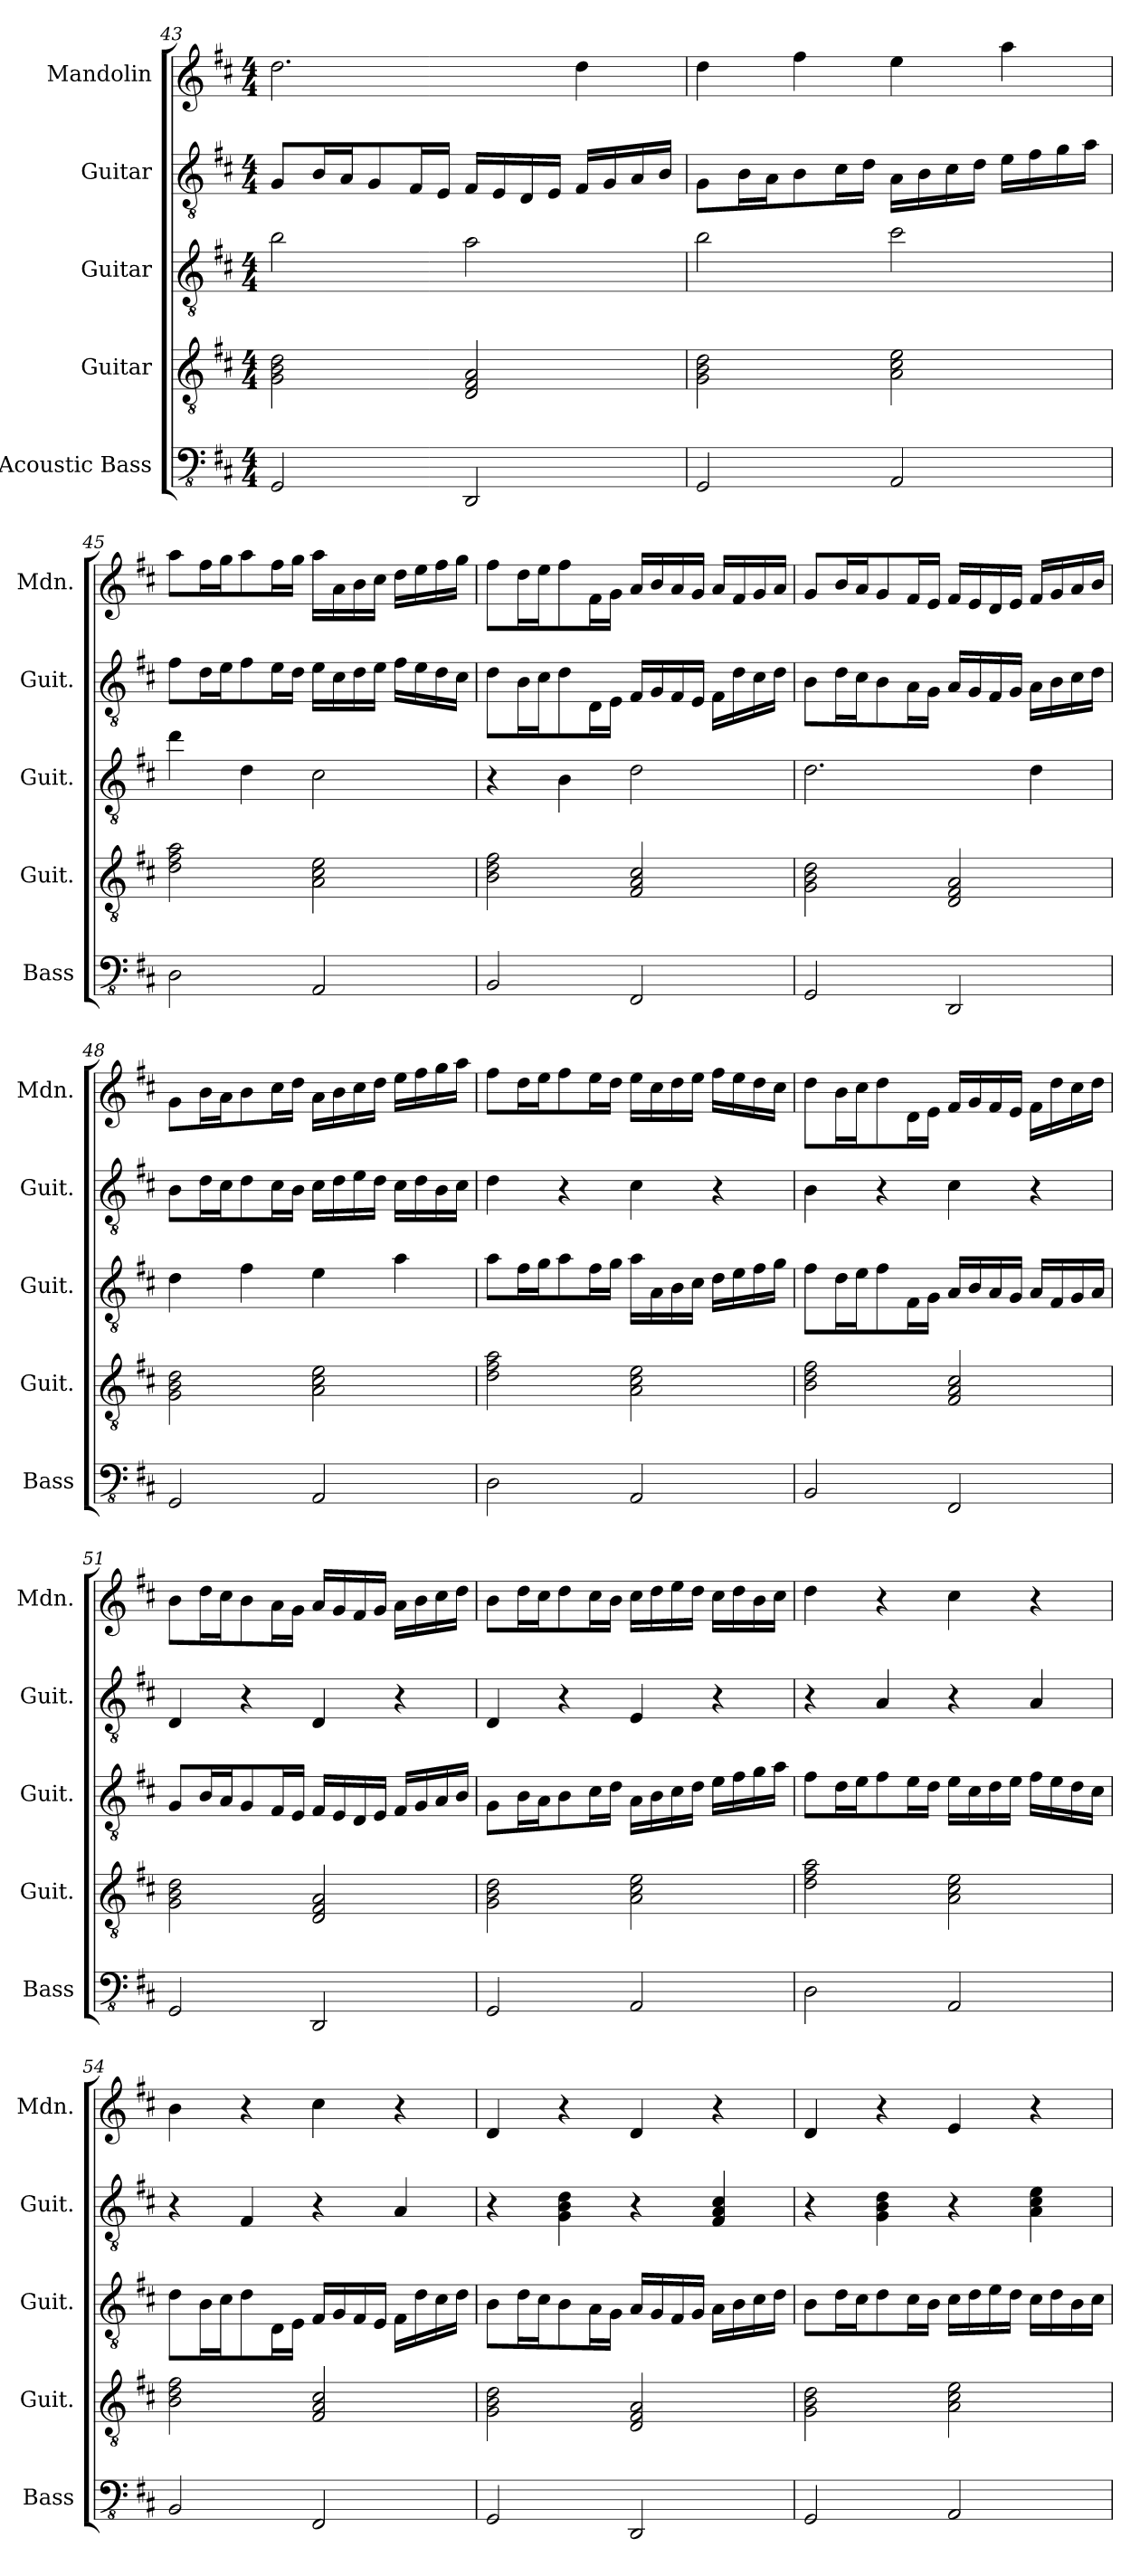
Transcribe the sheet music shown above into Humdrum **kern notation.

**kern	**kern	**kern	**kern	**kern
*part5	*part4	*part3	*part2	*part1
*staff5	*staff4	*staff3	*staff2	*staff1
*I"Acoustic Bass	*I"Guitar	*I"Guitar	*I"Guitar	*I"Mandolin
*I'Bass	*I'Guit.	*I'Guit.	*I'Guit.	*I'Mdn.
!!LO:LB:g=z
*clefFv4	*clefGv2	*clefGv2	*clefGv2	*clefG2
*k[f#c#]	*k[f#c#]	*k[f#c#]	*k[f#c#]	*k[f#c#]
*D:	*D:	*D:	*D:	*D:
*M4/4	*M4/4	*M4/4	*M4/4	*M4/4
=43	=43	=43	=43	=43
2GGG/	2G\ 2B\ 2d\	2b\	8G/L	2.dd\
.	.	.	16B/L	.
.	.	.	16A/J	.
.	.	.	8G/	.
.	.	.	16F#/L	.
.	.	.	16E/JJ	.
2DDD/	2D/ 2F#/ 2A/	2a\	16F#/LL	.
.	.	.	16E/	.
.	.	.	16D/	.
.	.	.	16E/JJ	.
.	.	.	16F#/LL	4dd\
.	.	.	16G/	.
.	.	.	16A/	.
.	.	.	16B/JJ	.
=44	=44	=44	=44	=44
2GGG/	2G\ 2B\ 2d\	2b\	8G\L	4dd\
.	.	.	16B\L	.
.	.	.	16A\J	.
.	.	.	8B\	4ff#\
.	.	.	16c#\L	.
.	.	.	16d\JJ	.
2AAA/	2A\ 2c#\ 2e\	2cc#\	16A\LL	4ee\
.	.	.	16B\	.
.	.	.	16c#\	.
.	.	.	16d\JJ	.
.	.	.	16e\LL	4aa\
.	.	.	16f#\	.
.	.	.	16g\	.
.	.	.	16a\JJ	.
!!LO:PB:g=z
=45	=45	=45	=45	=45
2DD\	2d\ 2f#\ 2a\	4dd\	8f#\L	8aa\L
.	.	.	16d\L	16ff#\L
.	.	.	16e\J	16gg\J
.	.	4d\	8f#\	8aa\
.	.	.	16e\L	16ff#\L
.	.	.	16d\JJ	16gg\JJ
2AAA/	2A\ 2c#\ 2e\	2c#\	16e\LL	16aa\LL
.	.	.	16c#\	16a\
.	.	.	16d\	16b\
.	.	.	16e\JJ	16cc#\JJ
.	.	.	16f#\LL	16dd\LL
.	.	.	16e\	16ee\
.	.	.	16d\	16ff#\
.	.	.	16c#\JJ	16gg\JJ
=46	=46	=46	=46	=46
2BBB/	2B\ 2d\ 2f#\	4r	8d\L	8ff#\L
.	.	.	16B\L	16dd\L
.	.	.	16c#\J	16ee\J
.	.	4B\	8d\	8ff#\
.	.	.	16D\L	16f#\L
.	.	.	16E\JJ	16g\JJ
2FFF#/	2F#/ 2A/ 2c#/	2d\	16F#/LL	16a/LL
.	.	.	16G/	16b/
.	.	.	16F#/	16a/
.	.	.	16E/JJ	16g/JJ
.	.	.	16F#\LL	16a/LL
.	.	.	16d\	16f#/
.	.	.	16c#\	16g/
.	.	.	16d\JJ	16a/JJ
!!LO:LB:g=z
=47	=47	=47	=47	=47
2GGG/	2G\ 2B\ 2d\	2.d\	8B\L	8g/L
.	.	.	16d\L	16b/L
.	.	.	16c#\J	16a/J
.	.	.	8B\	8g/
.	.	.	16A\L	16f#/L
.	.	.	16G\JJ	16e/JJ
2DDD/	2D/ 2F#/ 2A/	.	16A/LL	16f#/LL
.	.	.	16G/	16e/
.	.	.	16F#/	16d/
.	.	.	16G/JJ	16e/JJ
.	.	4d\	16A\LL	16f#/LL
.	.	.	16B\	16g/
.	.	.	16c#\	16a/
.	.	.	16d\JJ	16b/JJ
=48	=48	=48	=48	=48
2GGG/	2G\ 2B\ 2d\	4d\	8B\L	8g\L
.	.	.	16d\L	16b\L
.	.	.	16c#\J	16a\J
.	.	4f#\	8d\	8b\
.	.	.	16c#\L	16cc#\L
.	.	.	16B\JJ	16dd\JJ
2AAA/	2A\ 2c#\ 2e\	4e\	16c#\LL	16a\LL
.	.	.	16d\	16b\
.	.	.	16e\	16cc#\
.	.	.	16d\JJ	16dd\JJ
.	.	4a\	16c#\LL	16ee\LL
.	.	.	16d\	16ff#\
.	.	.	16B\	16gg\
.	.	.	16c#\JJ	16aa\JJ
!!LO:PB:g=z
=49	=49	=49	=49	=49
2DD\	2d\ 2f#\ 2a\	8a\L	4d\	8ff#\L
.	.	16f#\L	.	16dd\L
.	.	16g\J	.	16ee\J
.	.	8a\	4r	8ff#\
.	.	16f#\L	.	16ee\L
.	.	16g\JJ	.	16dd\JJ
2AAA/	2A\ 2c#\ 2e\	16a\LL	4c#\	16ee\LL
.	.	16A\	.	16cc#\
.	.	16B\	.	16dd\
.	.	16c#\JJ	.	16ee\JJ
.	.	16d\LL	4r	16ff#\LL
.	.	16e\	.	16ee\
.	.	16f#\	.	16dd\
.	.	16g\JJ	.	16cc#\JJ
=50	=50	=50	=50	=50
2BBB/	2B\ 2d\ 2f#\	8f#\L	4B\	8dd\L
.	.	16d\L	.	16b\L
.	.	16e\J	.	16cc#\J
.	.	8f#\	4r	8dd\
.	.	16F#\L	.	16d\L
.	.	16G\JJ	.	16e\JJ
2FFF#/	2F#/ 2A/ 2c#/	16A/LL	4c#\	16f#/LL
.	.	16B/	.	16g/
.	.	16A/	.	16f#/
.	.	16G/JJ	.	16e/JJ
.	.	16A/LL	4r	16f#\LL
.	.	16F#/	.	16dd\
.	.	16G/	.	16cc#\
.	.	16A/JJ	.	16dd\JJ
!!LO:LB:g=z
=51	=51	=51	=51	=51
2GGG/	2G\ 2B\ 2d\	8G/L	4D/	8b\L
.	.	16B/L	.	16dd\L
.	.	16A/J	.	16cc#\J
.	.	8G/	4r	8b\
.	.	16F#/L	.	16a\L
.	.	16E/JJ	.	16g\JJ
2DDD/	2D/ 2F#/ 2A/	16F#/LL	4D/	16a/LL
.	.	16E/	.	16g/
.	.	16D/	.	16f#/
.	.	16E/JJ	.	16g/JJ
.	.	16F#/LL	4r	16a\LL
.	.	16G/	.	16b\
.	.	16A/	.	16cc#\
.	.	16B/JJ	.	16dd\JJ
=52	=52	=52	=52	=52
2GGG/	2G\ 2B\ 2d\	8G\L	4D/	8b\L
.	.	16B\L	.	16dd\L
.	.	16A\J	.	16cc#\J
.	.	8B\	4r	8dd\
.	.	16c#\L	.	16cc#\L
.	.	16d\JJ	.	16b\JJ
2AAA/	2A\ 2c#\ 2e\	16A\LL	4E/	16cc#\LL
.	.	16B\	.	16dd\
.	.	16c#\	.	16ee\
.	.	16d\JJ	.	16dd\JJ
.	.	16e\LL	4r	16cc#\LL
.	.	16f#\	.	16dd\
.	.	16g\	.	16b\
.	.	16a\JJ	.	16cc#\JJ
!!LO:PB:g=z
=53	=53	=53	=53	=53
2DD\	2d\ 2f#\ 2a\	8f#\L	4r	4dd\
.	.	16d\L	.	.
.	.	16e\J	.	.
.	.	8f#\	4A/	4r
.	.	16e\L	.	.
.	.	16d\JJ	.	.
2AAA/	2A\ 2c#\ 2e\	16e\LL	4r	4cc#\
.	.	16c#\	.	.
.	.	16d\	.	.
.	.	16e\JJ	.	.
.	.	16f#\LL	4A/	4r
.	.	16e\	.	.
.	.	16d\	.	.
.	.	16c#\JJ	.	.
=54	=54	=54	=54	=54
2BBB/	2B\ 2d\ 2f#\	8d\L	4r	4b\
.	.	16B\L	.	.
.	.	16c#\J	.	.
.	.	8d\	4F#/	4r
.	.	16D\L	.	.
.	.	16E\JJ	.	.
2FFF#/	2F#/ 2A/ 2c#/	16F#/LL	4r	4cc#\
.	.	16G/	.	.
.	.	16F#/	.	.
.	.	16E/JJ	.	.
.	.	16F#\LL	4A/	4r
.	.	16d\	.	.
.	.	16c#\	.	.
.	.	16d\JJ	.	.
!!LO:LB:g=z
=55	=55	=55	=55	=55
2GGG/	2G\ 2B\ 2d\	8B\L	4r	4d/
.	.	16d\L	.	.
.	.	16c#\J	.	.
.	.	8B\	4G\ 4B\ 4d\	4r
.	.	16A\L	.	.
.	.	16G\JJ	.	.
2DDD/	2D/ 2F#/ 2A/	16A/LL	4r	4d/
.	.	16G/	.	.
.	.	16F#/	.	.
.	.	16G/JJ	.	.
.	.	16A\LL	4F#/ 4A/ 4c#/	4r
.	.	16B\	.	.
.	.	16c#\	.	.
.	.	16d\JJ	.	.
=56	=56	=56	=56	=56
2GGG/	2G\ 2B\ 2d\	8B\L	4r	4d/
.	.	16d\L	.	.
.	.	16c#\J	.	.
.	.	8d\	4G\ 4B\ 4d\	4r
.	.	16c#\L	.	.
.	.	16B\JJ	.	.
2AAA/	2A\ 2c#\ 2e\	16c#\LL	4r	4e/
.	.	16d\	.	.
.	.	16e\	.	.
.	.	16d\JJ	.	.
.	.	16c#\LL	4A\ 4c#\ 4e\	4r
.	.	16d\	.	.
.	.	16B\	.	.
.	.	16c#\JJ	.	.
=	=	=	=	=
*-	*-	*-	*-	*-
